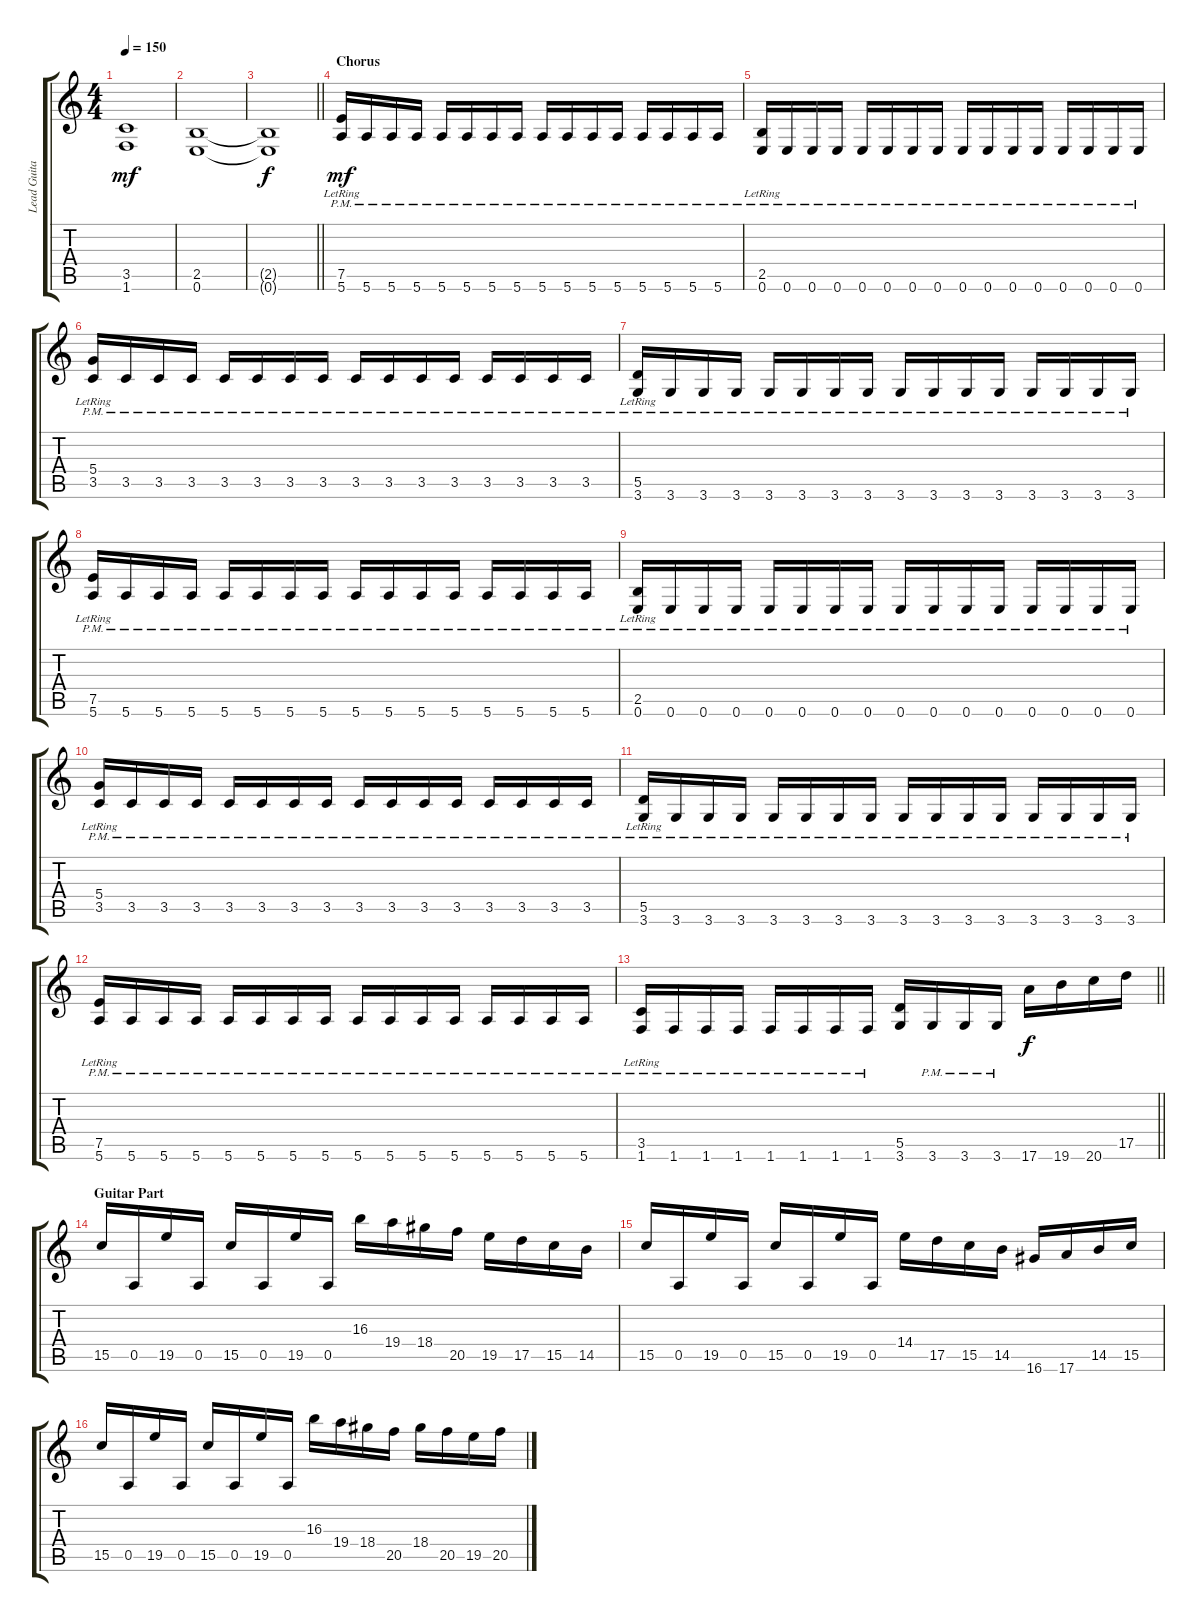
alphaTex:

\track ("Lead Guitar" "Lead Guita") {instrument distortionguitar}
\staff {score tabs}
\tuning (E4 B3 G3 D3 A2 E2) {hide}
\ts (4 4)
\tempo 150
\clef g2
\ks c
(3.5 1.6).1{dy mf} |
(2.5 0.6).1 |
\barLineRight lightlight
(2.5{t} 0.6{t}).1{dy f} |
\section ("" "Chorus")
(7.5{lr} 5.6{pm}).16{dy mf} 5.6{pm}.16 5.6{pm}.16 5.6{pm}.16 5.6{pm}.16 5.6{pm}.16 5.6{pm}.16 5.6{pm}.16 5.6{pm}.16 5.6{pm}.16 5.6{pm}.16 5.6{pm}.16 5.6{pm}.16 5.6{pm}.16 5.6{pm}.16 5.6{pm}.16 |
(2.5{lr} 0.6{pm}).16 0.6{pm}.16 0.6{pm}.16 0.6{pm}.16 0.6{pm}.16 0.6{pm}.16 0.6{pm}.16 0.6{pm}.16 0.6{pm}.16 0.6{pm}.16 0.6{pm}.16 0.6{pm}.16 0.6{pm}.16 0.6{pm}.16 0.6{pm}.16 0.6{pm}.16 |
(5.4{lr} 3.5{pm}).16 3.5{pm}.16 3.5{pm}.16 3.5{pm}.16 3.5{pm}.16 3.5{pm}.16 3.5{pm}.16 3.5{pm}.16 3.5{pm}.16 3.5{pm}.16 3.5{pm}.16 3.5{pm}.16 3.5{pm}.16 3.5{pm}.16 3.5{pm}.16 3.5{pm}.16 |
(5.5{lr} 3.6{pm}).16 3.6{pm}.16 3.6{pm}.16 3.6{pm}.16 3.6{pm}.16 3.6{pm}.16 3.6{pm}.16 3.6{pm}.16 3.6{pm}.16 3.6{pm}.16 3.6{pm}.16 3.6{pm}.16 3.6{pm}.16 3.6{pm}.16 3.6{pm}.16 3.6{pm}.16 |
(7.5{lr} 5.6{pm}).16 5.6{pm}.16 5.6{pm}.16 5.6{pm}.16 5.6{pm}.16 5.6{pm}.16 5.6{pm}.16 5.6{pm}.16 5.6{pm}.16 5.6{pm}.16 5.6{pm}.16 5.6{pm}.16 5.6{pm}.16 5.6{pm}.16 5.6{pm}.16 5.6{pm}.16 |
(2.5{lr} 0.6{pm}).16 0.6{pm}.16 0.6{pm}.16 0.6{pm}.16 0.6{pm}.16 0.6{pm}.16 0.6{pm}.16 0.6{pm}.16 0.6{pm}.16 0.6{pm}.16 0.6{pm}.16 0.6{pm}.16 0.6{pm}.16 0.6{pm}.16 0.6{pm}.16 0.6{pm}.16 |
(5.4{lr} 3.5{pm}).16 3.5{pm}.16 3.5{pm}.16 3.5{pm}.16 3.5{pm}.16 3.5{pm}.16 3.5{pm}.16 3.5{pm}.16 3.5{pm}.16 3.5{pm}.16 3.5{pm}.16 3.5{pm}.16 3.5{pm}.16 3.5{pm}.16 3.5{pm}.16 3.5{pm}.16 |
(5.5{lr} 3.6{pm}).16 3.6{pm}.16 3.6{pm}.16 3.6{pm}.16 3.6{pm}.16 3.6{pm}.16 3.6{pm}.16 3.6{pm}.16 3.6{pm}.16 3.6{pm}.16 3.6{pm}.16 3.6{pm}.16 3.6{pm}.16 3.6{pm}.16 3.6{pm}.16 3.6{pm}.16 |
(7.5{lr} 5.6{pm}).16 5.6{pm}.16 5.6{pm}.16 5.6{pm}.16 5.6{pm}.16 5.6{pm}.16 5.6{pm}.16 5.6{pm}.16 5.6{pm}.16 5.6{pm}.16 5.6{pm}.16 5.6{pm}.16 5.6{pm}.16 5.6{pm}.16 5.6{pm}.16 5.6{pm}.16 |
\barLineRight lightlight
(3.5{lr} 1.6{pm}).16 1.6{pm}.16 1.6{pm}.16 1.6{pm}.16 1.6{pm}.16 1.6{pm}.16 1.6{pm}.16 1.6{pm}.16 (5.5 3.6).16 3.6{pm}.16 3.6{pm}.16 3.6{pm}.16 17.6.16{dy f} 19.6.16 20.6.16 17.5.16 |
\section ("" "Guitar Part")
15.5.16 0.5.16 19.5.16 0.5.16 15.5.16 0.5.16 19.5.16 0.5.16 16.3.16 19.4.16 18.4.16 20.5.16 19.5.16 17.5.16 15.5.16 14.5.16 |
15.5.16 0.5.16 19.5.16 0.5.16 15.5.16 0.5.16 19.5.16 0.5.16 14.4.16 17.5.16 15.5.16 14.5.16 16.6.16 17.6.16 14.5.16 15.5.16 |
15.5.16 0.5.16 19.5.16 0.5.16 15.5.16 0.5.16 19.5.16 0.5.16 16.3.16 19.4.16 18.4.16 20.5.16 18.4.16 20.5.16 19.5.16 20.5.16
